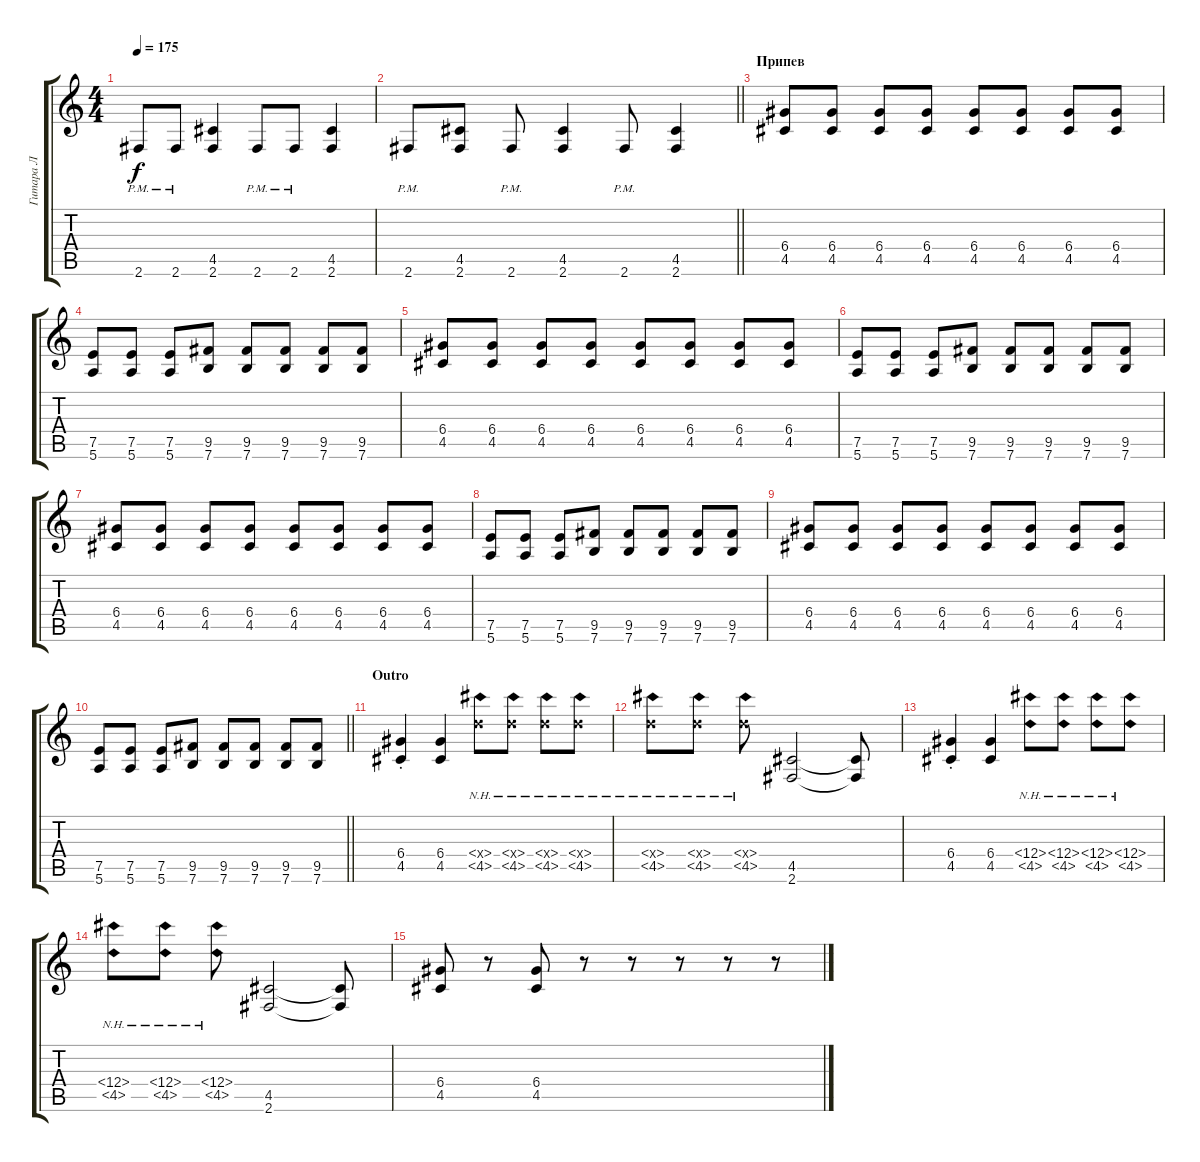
\track ("Гитара Л" "Гитара Л") {instrument distortionguitar}
\staff {score tabs}
\tuning (E4 B3 G3 D3 A2 E2) {hide}
\ts (4 4)
\tempo 175
\clef g2
\ks c
2.6{pm}.8{dy f} 2.6{pm}.8 (4.5 2.6).4 2.6{pm}.8 2.6{pm}.8 (4.5 2.6).4 |
\barLineRight lightlight
2.6{pm}.8 (4.5 2.6).8 2.6{pm}.8 (4.5 2.6).4 2.6{pm}.8 (4.5 2.6).4 |
\section ("" "Припев")
(6.4 4.5).8 (6.4 4.5).8 (6.4 4.5).8 (6.4 4.5).8 (6.4 4.5).8 (6.4 4.5).8 (6.4 4.5).8 (6.4 4.5).8 |
(7.5 5.6).8 (7.5 5.6).8 (7.5 5.6).8 (9.5 7.6).8 (9.5 7.6).8 (9.5 7.6).8 (9.5 7.6).8 (9.5 7.6).8 |
(6.4 4.5).8 (6.4 4.5).8 (6.4 4.5).8 (6.4 4.5).8 (6.4 4.5).8 (6.4 4.5).8 (6.4 4.5).8 (6.4 4.5).8 |
(7.5 5.6).8 (7.5 5.6).8 (7.5 5.6).8 (9.5 7.6).8 (9.5 7.6).8 (9.5 7.6).8 (9.5 7.6).8 (9.5 7.6).8 |
(6.4 4.5).8 (6.4 4.5).8 (6.4 4.5).8 (6.4 4.5).8 (6.4 4.5).8 (6.4 4.5).8 (6.4 4.5).8 (6.4 4.5).8 |
(7.5 5.6).8 (7.5 5.6).8 (7.5 5.6).8 (9.5 7.6).8 (9.5 7.6).8 (9.5 7.6).8 (9.5 7.6).8 (9.5 7.6).8 |
(6.4 4.5).8 (6.4 4.5).8 (6.4 4.5).8 (6.4 4.5).8 (6.4 4.5).8 (6.4 4.5).8 (6.4 4.5).8 (6.4 4.5).8 |
\barLineRight lightlight
(7.5 5.6).8 (7.5 5.6).8 (7.5 5.6).8 (9.5 7.6).8 (9.5 7.6).8 (9.5 7.6).8 (9.5 7.6).8 (9.5 7.6).8 |
\section ("" "Outro")
(6.4{st} 4.5{st}).4 (6.4 4.5).4 (6.4{nh x} 4.5{nh}).8 (6.4{nh x} 4.5{nh}).8 (6.4{nh x} 4.5{nh}).8 (6.4{nh x} 4.5{nh}).8 |
(6.4{nh x} 4.5{nh}).8 (6.4{nh x} 4.5{nh}).8 (6.4{nh x} 4.5{nh}).8 (4.5 2.6).2 (4.5{t} 2.6{t}).8 |
(6.4{st} 4.5{st}).4 (6.4 4.5).4 (6.4{nh} 4.5{nh}).8 (6.4{nh} 4.5{nh}).8 (6.4{nh} 4.5{nh}).8 (6.4{nh} 4.5{nh}).8 |
(6.4{nh} 4.5{nh}).8 (6.4{nh} 4.5{nh}).8 (6.4{nh} 4.5{nh}).8 (4.5 2.6).2 (4.5{t} 2.6{t}).8 |
(6.4 4.5).8 r.8 (6.4 4.5).8 r.8 r.8 r.8 r.8 r.8
